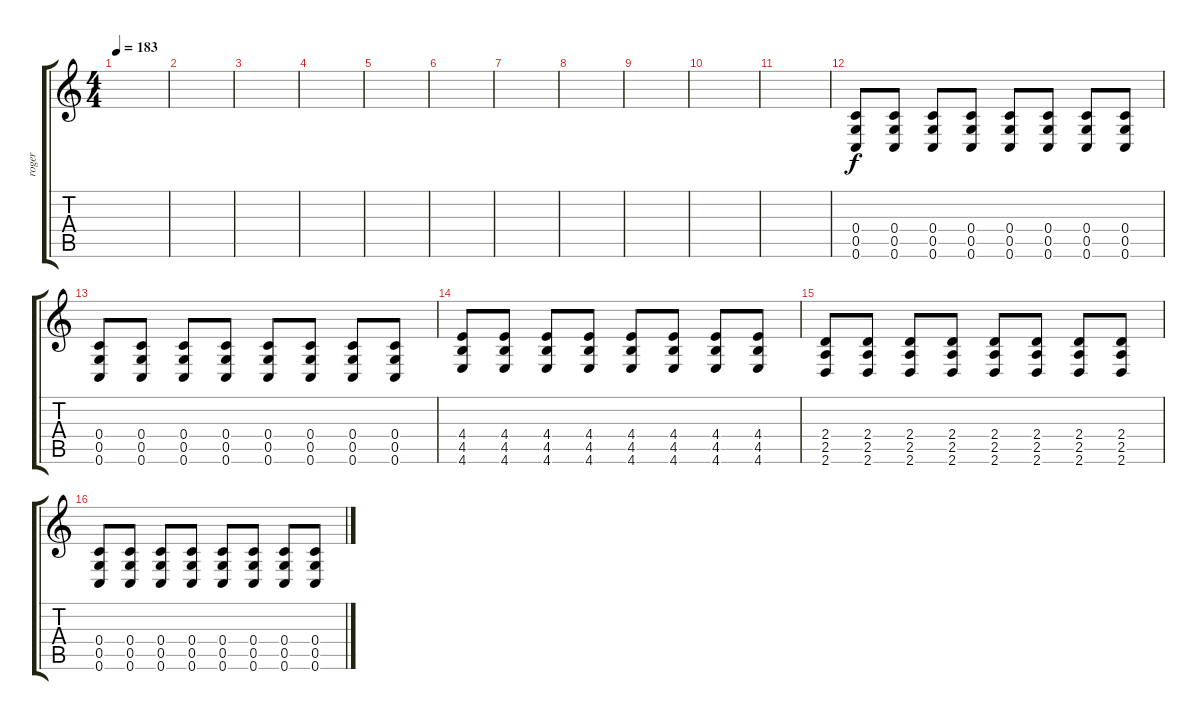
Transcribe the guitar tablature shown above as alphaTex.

\track ("roger" "roger") {instrument overdrivenguitar}
\staff {score tabs}
\tuning (D4 A3 F3 C3 G2 C2) {hide}
\ts (4 4)
\tempo 183
\clef g2
\ks c
|
|
|
|
|
|
|
|
|
|
|
(0.4 0.5 0.6).8{dy f volume 13} (0.4 0.5 0.6).8 (0.4 0.5 0.6).8 (0.4 0.5 0.6).8 (0.4 0.5 0.6).8 (0.4 0.5 0.6).8 (0.4 0.5 0.6).8 (0.4 0.5 0.6).8 |
(0.4 0.5 0.6).8 (0.4 0.5 0.6).8 (0.4 0.5 0.6).8 (0.4 0.5 0.6).8 (0.4 0.5 0.6).8 (0.4 0.5 0.6).8 (0.4 0.5 0.6).8 (0.4 0.5 0.6).8 |
(4.4 4.5 4.6).8 (4.4 4.5 4.6).8 (4.4 4.5 4.6).8 (4.4 4.5 4.6).8 (4.4 4.5 4.6).8 (4.4 4.5 4.6).8 (4.4 4.5 4.6).8 (4.4 4.5 4.6).8 |
(2.4 2.5 2.6).8 (2.4 2.5 2.6).8 (2.4 2.5 2.6).8 (2.4 2.5 2.6).8 (2.4 2.5 2.6).8 (2.4 2.5 2.6).8 (2.4 2.5 2.6).8 (2.4 2.5 2.6).8 |
(0.4 0.5 0.6).8 (0.4 0.5 0.6).8 (0.4 0.5 0.6).8 (0.4 0.5 0.6).8 (0.4 0.5 0.6).8 (0.4 0.5 0.6).8 (0.4 0.5 0.6).8 (0.4 0.5 0.6).8
